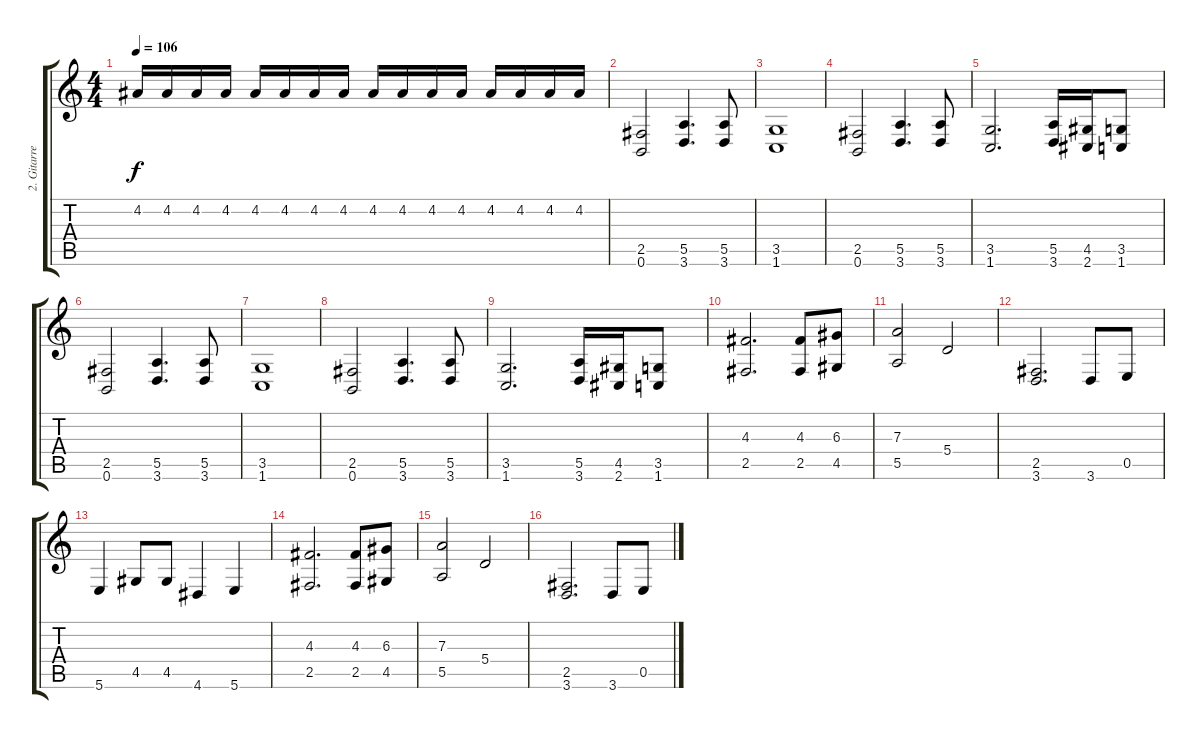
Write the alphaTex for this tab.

\track ("2. Gitarre" "2. Gitarre") {instrument overdrivenguitar}
\staff {score tabs}
\tuning (B3 Gb3 D3 A2 E2 B1) {hide}
\ts (4 4)
\tempo 106
\clef g2
\ks c
4.2.16{dy f} 4.2.16 4.2.16 4.2.16 4.2.16 4.2.16 4.2.16 4.2.16 4.2.16 4.2.16 4.2.16 4.2.16 4.2.16 4.2.16 4.2.16 4.2.16 |
(2.5 0.6).2 (5.5 3.6).4{d} (5.5 3.6).8 |
(3.5 1.6).1 |
(2.5 0.6).2 (5.5 3.6).4{d} (5.5 3.6).8 |
(3.5 1.6).2{d} (5.5 3.6).16 (4.5 2.6).16 (3.5 1.6).8 |
(2.5 0.6).2 (5.5 3.6).4{d} (5.5 3.6).8 |
(3.5 1.6).1 |
(2.5 0.6).2 (5.5 3.6).4{d} (5.5 3.6).8 |
(3.5 1.6).2{d} (5.5 3.6).16 (4.5 2.6).16 (3.5 1.6).8 |
(4.3 2.5).2{d} (4.3 2.5).8 (6.3 4.5).8 |
(7.3 5.5).2 5.4.2 |
(2.5 3.6).2{d} 3.6.8 0.5.8 |
5.6.4 4.5.8 4.5.8 4.6.4 5.6.4 |
(4.3 2.5).2{d} (4.3 2.5).8 (6.3 4.5).8 |
(7.3 5.5).2 5.4.2 |
(2.5 3.6).2{d} 3.6.8 0.5.8
